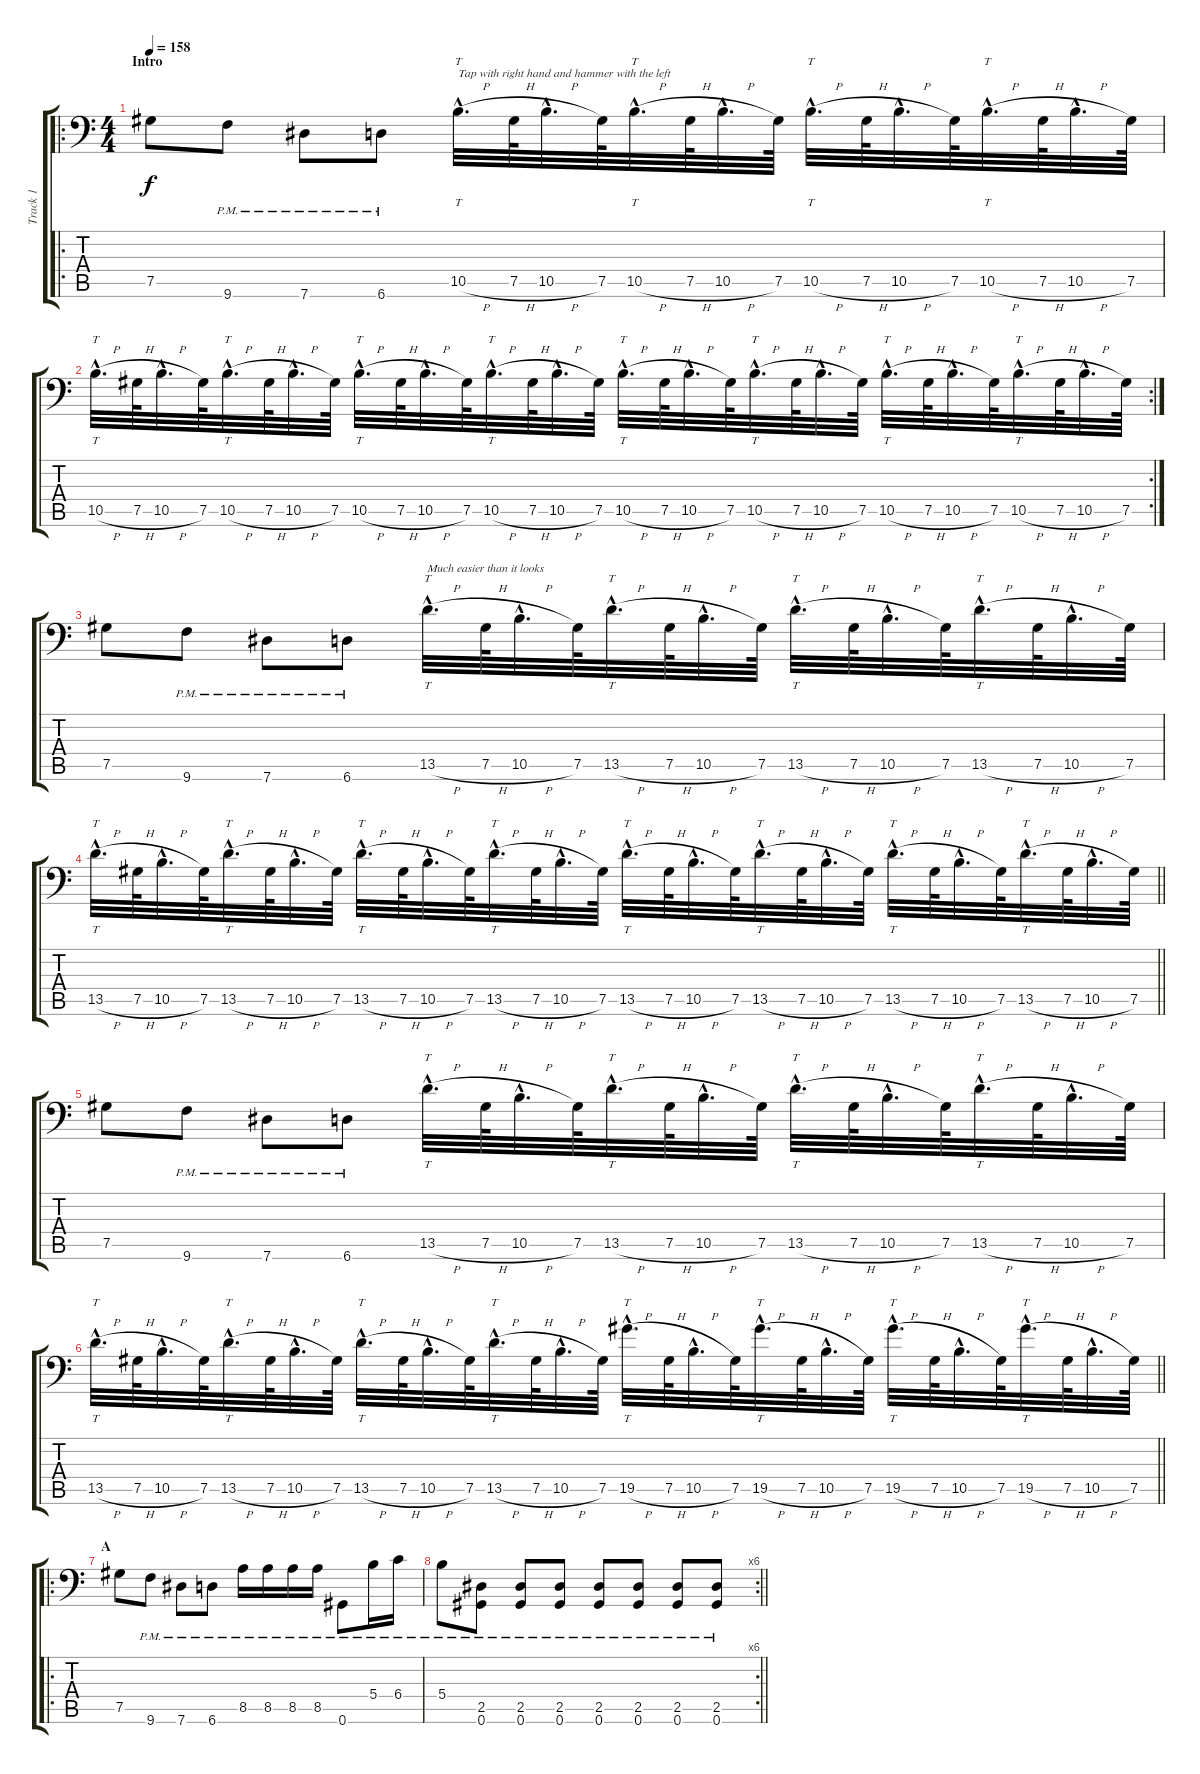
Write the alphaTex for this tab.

\track ("Track 1" "Track 1") {instrument distortionguitar}
\staff {score tabs}
\tuning (Ab3 Eb3 B2 Gb2 Db2 Ab1) {hide}
\ro
\ts (4 4)
\section ("" "Intro")
\tempo 158
\clef f4
\ks c
7.5.8{dy f instrument distortionguitar} 9.6{pm}.8 7.6{pm}.8 6.6{pm}.8 10.5{h hac}.32{tt d txt "Tap with right hand and hammer with the left"} 7.5{h}.64 10.5{h hac}.32{d} 7.5.64 10.5{h hac}.32{tt d} 7.5{h}.64 10.5{h hac}.32{d} 7.5.64 10.5{h hac}.32{tt d} 7.5{h}.64 10.5{h hac}.32{d} 7.5.64 10.5{h hac}.32{tt d} 7.5{h}.64 10.5{h hac}.32{d} 7.5.64 |
\rc 2
10.5{h hac}.32{tt d} 7.5{h}.64 10.5{h hac}.32{d} 7.5.64 10.5{h hac}.32{tt d} 7.5{h}.64 10.5{h hac}.32{d} 7.5.64 10.5{h hac}.32{tt d} 7.5{h}.64 10.5{h hac}.32{d} 7.5.64 10.5{h hac}.32{tt d} 7.5{h}.64 10.5{h hac}.32{d} 7.5.64 10.5{h hac}.32{tt d} 7.5{h}.64 10.5{h hac}.32{d} 7.5.64 10.5{h hac}.32{tt d} 7.5{h}.64 10.5{h hac}.32{d} 7.5.64 10.5{h hac}.32{tt d} 7.5{h}.64 10.5{h hac}.32{d} 7.5.64 10.5{h hac}.32{tt d} 7.5{h}.64 10.5{h hac}.32{d} 7.5.64 |
7.5.8 9.6{pm}.8 7.6{pm}.8 6.6{pm}.8 13.5{h hac}.32{tt d txt "Much easier than it looks"} 7.5{h}.64 10.5{h hac}.32{d} 7.5.64 13.5{h hac}.32{tt d} 7.5{h}.64 10.5{h hac}.32{d} 7.5.64 13.5{h hac}.32{tt d} 7.5{h}.64 10.5{h hac}.32{d} 7.5.64 13.5{h hac}.32{tt d} 7.5{h}.64 10.5{h hac}.32{d} 7.5.64 |
\barLineRight lightlight
13.5{h hac}.32{tt d} 7.5{h}.64 10.5{h hac}.32{d} 7.5.64 13.5{h hac}.32{tt d} 7.5{h}.64 10.5{h hac}.32{d} 7.5.64 13.5{h hac}.32{tt d} 7.5{h}.64 10.5{h hac}.32{d} 7.5.64 13.5{h hac}.32{tt d} 7.5{h}.64 10.5{h hac}.32{d} 7.5.64 13.5{h hac}.32{tt d} 7.5{h}.64 10.5{h hac}.32{d} 7.5.64 13.5{h hac}.32{tt d} 7.5{h}.64 10.5{h hac}.32{d} 7.5.64 13.5{h hac}.32{tt d} 7.5{h}.64 10.5{h hac}.32{d} 7.5.64 13.5{h hac}.32{tt d} 7.5{h}.64 10.5{h hac}.32{d} 7.5.64 |
7.5.8 9.6{pm}.8 7.6{pm}.8 6.6{pm}.8 13.5{h hac}.32{tt d} 7.5{h}.64 10.5{h hac}.32{d} 7.5.64 13.5{h hac}.32{tt d} 7.5{h}.64 10.5{h hac}.32{d} 7.5.64 13.5{h hac}.32{tt d} 7.5{h}.64 10.5{h hac}.32{d} 7.5.64 13.5{h hac}.32{tt d} 7.5{h}.64 10.5{h hac}.32{d} 7.5.64 |
\barLineRight lightlight
13.5{h hac}.32{tt d} 7.5{h}.64 10.5{h hac}.32{d} 7.5.64 13.5{h hac}.32{tt d} 7.5{h}.64 10.5{h hac}.32{d} 7.5.64 13.5{h hac}.32{tt d} 7.5{h}.64 10.5{h hac}.32{d} 7.5.64 13.5{h hac}.32{tt d} 7.5{h}.64 10.5{h hac}.32{d} 7.5.64 19.5{h hac}.32{tt d} 7.5{h}.64 10.5{h hac}.32{d} 7.5.64 19.5{h hac}.32{tt d} 7.5{h}.64 10.5{h hac}.32{d} 7.5.64 19.5{h hac}.32{tt d} 7.5{h}.64 10.5{h hac}.32{d} 7.5.64 19.5{h hac}.32{tt d} 7.5{h}.64 10.5{h hac}.32{d} 7.5.64 |
\ro
\section ("" "A")
7.5.8 9.6{pm}.8 7.6{pm}.8 6.6{pm}.8 8.5{pm}.16 8.5{pm}.16 8.5{pm}.16 8.5{pm}.16 0.6{pm}.8 5.4{pm}.16 6.4{pm}.16 |
\rc 6
\barLineRight lightlight
5.4{pm}.8 (2.5{pm} 0.6{pm}).8 (2.5{pm} 0.6{pm}).8 (2.5{pm} 0.6{pm}).8 (2.5{pm} 0.6{pm}).8 (2.5{pm} 0.6{pm}).8 (2.5{pm} 0.6{pm}).8 (2.5{pm} 0.6{pm}).8
